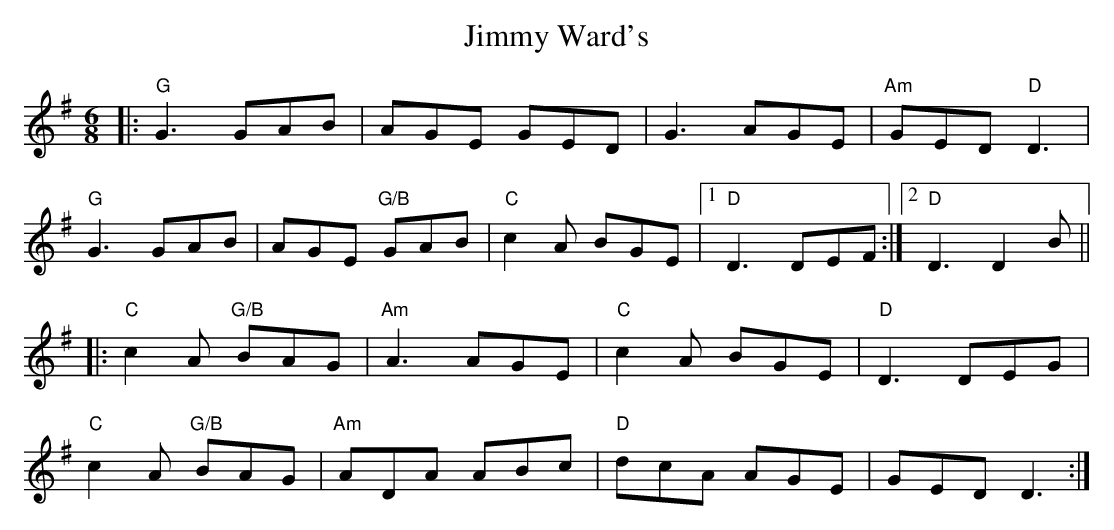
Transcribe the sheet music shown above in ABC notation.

X:1
T: Jimmy Ward's
M: 6/8
L: 1/8
K: Gmaj
|:"G"G3 GAB|AGE GED|G3 AGE|"Am"GED "D"D3|
"G"G3 GAB|AGE "G/B"GAB|"C"c2 A BGE|1 "D"D3 DEF:|2 "D"D3 D2B||
|:"C"c2 A "G/B"BAG|"Am"A3 AGE|"C"c2 A BGE|"D"D3 DEG|
"C"c2 A "G/B"BAG|"Am"ADA ABc|"D"dcA AGE|GED D3:|
